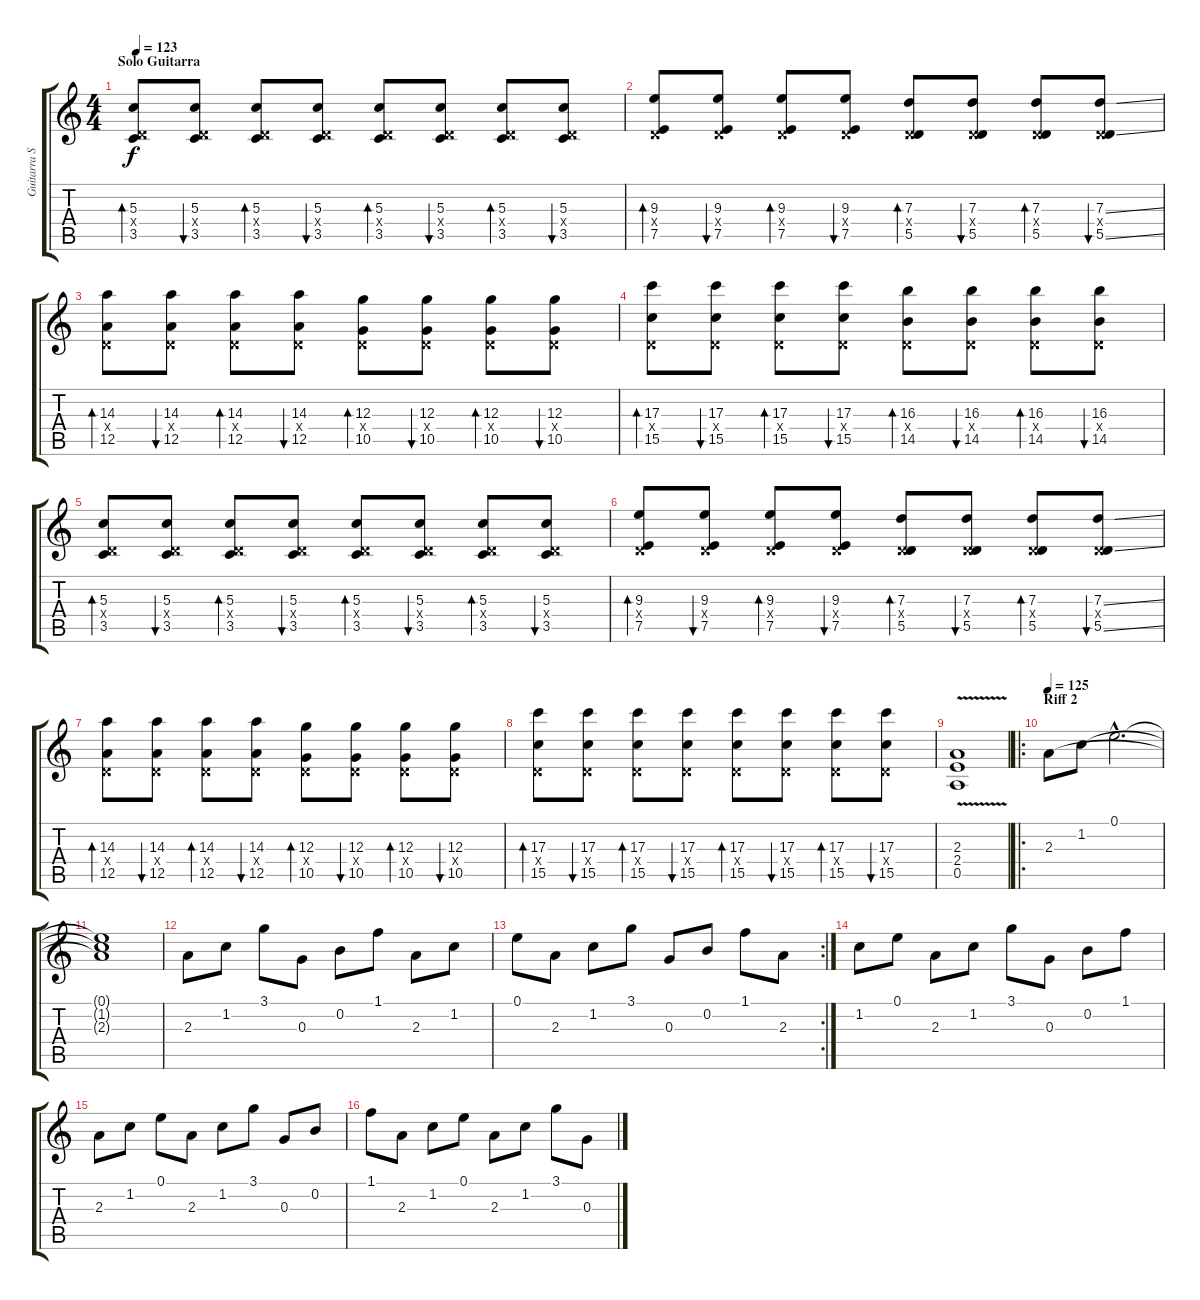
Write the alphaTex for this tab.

\track ("Guitarra Solo" "Guitarra S") {instrument overdrivenguitar}
\staff {score tabs}
\tuning (E4 B3 G3 D3 A2 E2) {hide}
\ts (4 4)
\section ("" "Solo Guitarra")
\tempo 123
\clef g2
\ks c
(5.3 0.4{x} 3.5).8{bd 60 dy f} (5.3 0.4{x} 3.5).8{bu 60} (5.3 0.4{x} 3.5).8{bd 60} (5.3 0.4{x} 3.5).8{bu 60} (5.3 0.4{x} 3.5).8{bd 60} (5.3 0.4{x} 3.5).8{bu 60} (5.3 0.4{x} 3.5).8{bd 60} (5.3 0.4{x} 3.5).8{bu 60} |
(9.3 0.4{x} 7.5).8{bd 60} (9.3 0.4{x} 7.5).8{bu 60} (9.3 0.4{x} 7.5).8{bd 60} (9.3 0.4{x} 7.5).8{bu 60} (7.3 0.4{x} 5.5).8{bd 60} (7.3 0.4{x} 5.5).8{bu 60} (7.3 0.4{x} 5.5).8{bd 60} (7.3{ss} 0.4{x} 5.5{ss}).8{bu 60} |
(14.3 0.4{x} 12.5).8{bd 60} (14.3 0.4{x} 12.5).8{bu 60} (14.3 0.4{x} 12.5).8{bd 60} (14.3 0.4{x} 12.5).8{bu 60} (12.3 0.4{x} 10.5).8{bd 60} (12.3 0.4{x} 10.5).8{bu 60} (12.3 0.4{x} 10.5).8{bd 60} (12.3 0.4{x} 10.5).8{bu 60} |
(17.3 0.4{x} 15.5).8{bd 60} (17.3 0.4{x} 15.5).8{bu 60} (17.3 0.4{x} 15.5).8{bd 60} (17.3 0.4{x} 15.5).8{bu 60} (16.3 0.4{x} 14.5).8{bd 60} (16.3 0.4{x} 14.5).8{bu 60} (16.3 0.4{x} 14.5).8{bd 60} (16.3 0.4{x} 14.5).8{bu 60} |
(5.3 0.4{x} 3.5).8{bd 60} (5.3 0.4{x} 3.5).8{bu 60} (5.3 0.4{x} 3.5).8{bd 60} (5.3 0.4{x} 3.5).8{bu 60} (5.3 0.4{x} 3.5).8{bd 60} (5.3 0.4{x} 3.5).8{bu 60} (5.3 0.4{x} 3.5).8{bd 60} (5.3 0.4{x} 3.5).8{bu 60} |
(9.3 0.4{x} 7.5).8{bd 60} (9.3 0.4{x} 7.5).8{bu 60} (9.3 0.4{x} 7.5).8{bd 60} (9.3 0.4{x} 7.5).8{bu 60} (7.3 0.4{x} 5.5).8{bd 60} (7.3 0.4{x} 5.5).8{bu 60} (7.3 0.4{x} 5.5).8{bd 60} (7.3{ss} 0.4{x} 5.5{ss}).8{bu 60} |
(14.3 0.4{x} 12.5).8{bd 60} (14.3 0.4{x} 12.5).8{bu 60} (14.3 0.4{x} 12.5).8{bd 60} (14.3 0.4{x} 12.5).8{bu 60} (12.3 0.4{x} 10.5).8{bd 60} (12.3 0.4{x} 10.5).8{bu 60} (12.3 0.4{x} 10.5).8{bd 60} (12.3 0.4{x} 10.5).8{bu 60} |
(17.3 0.4{x} 15.5).8{bd 60} (17.3 0.4{x} 15.5).8{bu 60} (17.3 0.4{x} 15.5).8{bd 60} (17.3 0.4{x} 15.5).8{bu 60} (17.3 0.4{x} 15.5).8{bd 60} (17.3 0.4{x} 15.5).8{bu 60} (17.3 0.4{x} 15.5).8{bd 60} (17.3 0.4{x} 15.5).8{bu 60} |
(2.3 2.4 0.5{v}).1 |
\ro
\section ("" "Riff 2")
\tempo 125
2.3.8 1.2.8 0.1{hac}.2{d} |
(0.1{t} 1.2{t} 2.3{t}).1 |
2.3.8 1.2.8 3.1.8 0.3.8 0.2.8 1.1.8 2.3.8 1.2.8 |
\rc 2
0.1.8 2.3.8 1.2.8 3.1.8 0.3.8 0.2.8 1.1.8 2.3.8 |
1.2.8 0.1.8 2.3.8 1.2.8 3.1.8 0.3.8 0.2.8 1.1.8 |
2.3.8 1.2.8 0.1.8 2.3.8 1.2.8 3.1.8 0.3.8 0.2.8 |
1.1.8 2.3.8 1.2.8 0.1.8 2.3.8 1.2.8 3.1.8 0.3.8
